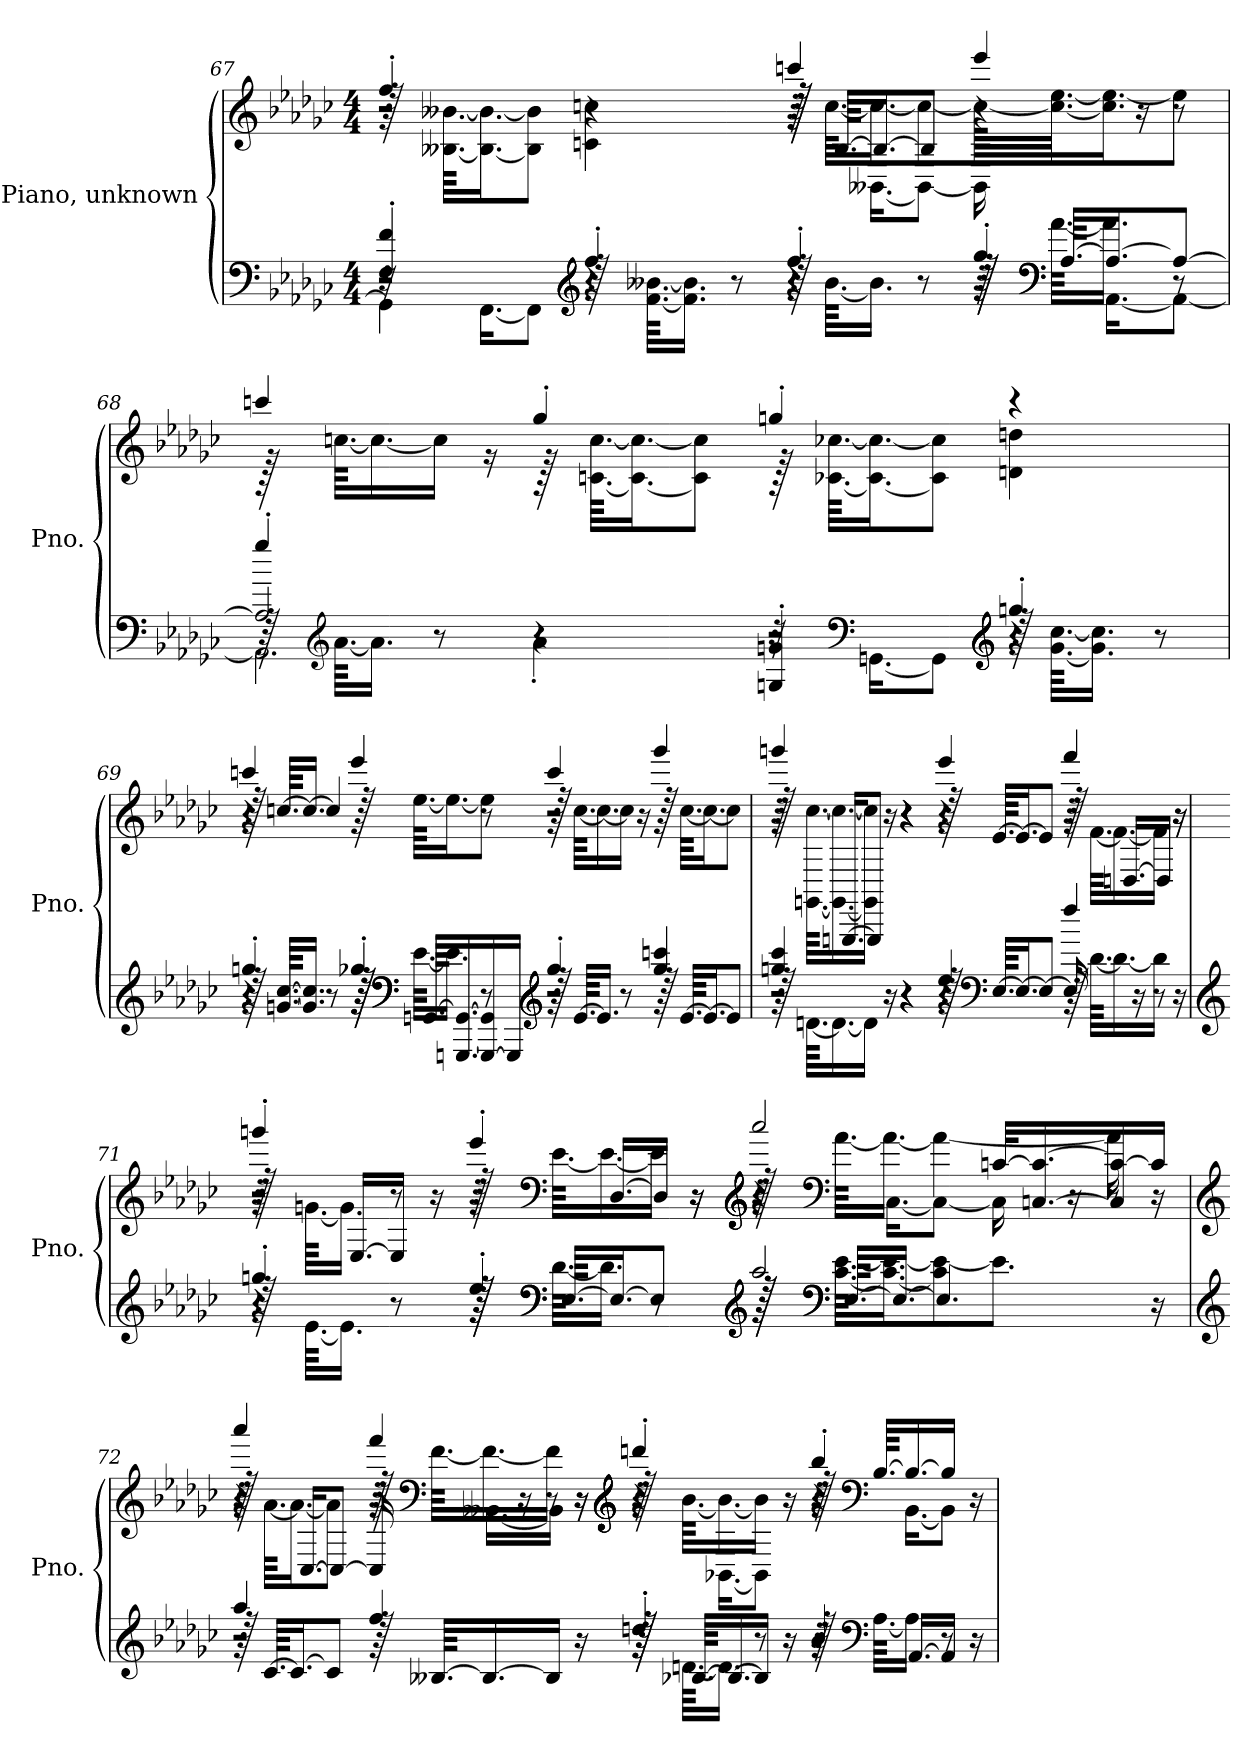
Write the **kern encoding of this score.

**kern	**kern
*part1	*part1
*staff2	*staff1
*I"Piano, unknown	*
*I'Pno.	*
!!LO:PB:g=z
*clefF4	*clefG2
*k[b-e-a-d-g-c-]	*k[b-e-a-d-g-c-]
*M4/4	*M4/4
=67	=67
*^	*^
*	*^	*	*^
*	*	*^	*	*	*^
4F/' 4f/'	32r	2r	4GG-\]	4ff'/	128r	2r	2r
.	.	.	.	.	[64.B--X\ [64.b--X\KKLL	.	.
.	[16.FF\KL	.	.	.	16.B--\_ 16.b--\_J	.	.
.	8FF\J]	.	.	.	8B--\] 8b--\]J	.	.
*clefG2	*	*	*	*	*	*	*
4ff'/	128r	.	4r	4r	4cn\ 4ccn\	.	.
.	[64.f\ [64.b--X\KKLL	.	.	.	.	.	.
.	16.f\] 16.b--\]JJ	.	.	.	.	.	.
.	8r	.	.	.	.	.	.
4ff'/	128r	4r	4r	4cccn/	128r	128r	32r
.	[64.b--\KKLL	.	.	.	[64.cc\KKLL	[64.B--/KKLL	.
.	16.b--\JJ]	.	.	.	16.cc\J_	16.B--/J_	[16.BB--X\KL
.	8r	.	.	.	8cc\_	8B--/J]	8BB--\J_
4gg-'/	128r	128r	32r	4eee-/	128cc\KLLL_	4r	16BB--\]
*clefF4	*	*	*	*	*	*	*
.	[64.a-\KKLL	[64.A-/KKLL	.	.	64.cc\_ [64.ee-\JJ	.	.
.	16.a-\JJ]	16.A-/J_	[16.AA-\KL	.	16.cc\] 16.ee-\_J	.	.
.	.	.	.	.	.	.	16r
.	8r	8A-/J_	8AA-\J_	.	8ee-\J]	.	8r
*	*	*	*	*	*v	*v	*v
!!LO:LB:g=z
=68	=68	=68	=68	=68	=68
4gg-'/	128r	2A-/]	2.AA-\]	4cccn/	128r
*clefG2	*	*	*	*	*
.	[64.a-\KKLL	.	.	.	[64.ccn\KKLL
.	16.a-\JJ]	.	.	.	16.cc\_
.	8r	.	.	.	16cc\JJ]
.	.	.	.	.	16r
4r	4a-'\	.	.	4gg-'/	128r
.	.	.	.	.	[64.cn\ [64.cc\KKLL
.	.	.	.	.	16.c\_ 16.cc\_J
.	.	.	.	.	8c\] 8cc\]J
4Gn/' 4gn/'	32r	2r	.	4ggn'/	128r
.	.	.	.	.	[64.c-X\ [64.cc-X\KKLL
*clefF4	*	*	*	*	*
.	[16.GGn\KL	.	.	.	16.c-\_ 16.cc-\_J
.	8GG\J]	.	.	.	8c-\] 8cc-\]J
*clefG2	*	*	*	*	*
4ggn'/	128r	.	4r	4r	4dn\ 4ddn\
.	[64.g\ [64.cc-\KKLL	.	.	.	.
.	16.g\] 16.cc-\]JJ	.	.	.	.
.	8r	.	.	.	.
*	*	*v	*v	*	*
!!LO:LB:g=z
=69	=69	=69	=69	=69
*	*	*	*	*^
4ggn'/	4r	128r	4cccn/	4r	128r
.	.	[64.gn/ [64.cc-/KKLL	.	.	[64.ccn/KKLL
.	.	16.g/] 16.cc-/]JJ	.	.	16.cc/JJ_
.	.	8r	.	.	4cc/]
4gg-X'/	128r	128r	4eee-/	128r	.
*clefF4	*	*	*	*	*
.	[64.e-\KKLL	[64.GGn/KKLL	.	[64.ee-\KKLL	.
.	16.e-\JJ]	[16.GGGn/ 16.GG/_	.	16.ee-\J_	.
.	8r	16GGG/_ 16GG/]	.	8ee-\J]	8r
.	.	16GGG/JJ]	.	.	.
*clefG2	*	*	*	*	*
4gg-'/	2r	128r	4ccc/	128r	2r
.	.	[64.e-/KKLL	.	[64.cc\KKLL	.
.	.	16.e-/JJ]	.	16.cc\_	.
.	.	8r	.	16cc\JJ]	.
.	.	.	.	16r	.
4gg-/ 4cccn/	.	128r	4ggg-/	128r	.
.	.	[64.e-/KKLL	.	[64.cc\KKLL	.
.	.	16.e-/J_	.	16.cc\J_	.
.	.	8e-/J]	.	8cc\J]	.
!!LO:LB:g=z	!!	!!
=70	=70	=70	=70	=70	=70
4ggn/ 4ccc-/	128r	2r	4gggn/	128r	32r
.	[64.dn\KKLL	.	.	[64.GGn\ [64.cc-\KKLL	.
.	16.d\_	.	.	16.GG\_ 16.cc-\_	[16.GGGn/KL
.	16d\JJ]	.	.	16GG\] 16cc-\]JJ	8GGG/J]
.	16r	.	.	16r	.
4r	4r	.	4r	4r	4r
4ee-/	4r	128r	4eee-/	4r	128r
*clefF4	*	*	*	*	*
.	.	[64.E-/KKLL	.	.	[64.e-/KKLL
.	.	16.E-/J_	.	.	16.e-/J_
.	.	8E-/J_	.	.	8e-/J]
4ff/	128r	16E-/]	4fff/	128r	32r
.	[64.d\KKLL	.	.	[64.f\KKLL	.
.	16.d\_	.	.	16.f\_	[16.Dn/LL
.	.	16r	.	.	.
.	16d\JJ]	8r	.	16f\JJ]	16D/JJ]
.	16r	.	.	16r	16r
*	*	*	*v	*v	*v
!!LO:LB:g=z
=71	=71	=71	=71
*clefG2	*	*	*
*	*	*	*^
*	*	*	*	*^
*	*	*	*	*	*^
4ggn'/	128r	4r	4gggn'/	128r	32r	2r
.	[64.e-\KKLL	.	.	[64.gn\KKLL	.	.
.	16.e-\JJ]	.	.	16.g\JJ]	[16.E-/LL	.
.	8r	.	.	8r	16E-/JJ]	.
.	.	.	.	.	16r	.
4ee-'/	128r	128r	4eee-'/	128r	32r	.
*clefF4	*	*	*clefF4	*	*	*
.	[64.d-\KKLL	[64.E-/KKLL	.	[64.e-\KKLL	.	.
.	16.d-\JJ]	16.E-/J_	.	16.e-\_	[16.D-/LL	.
.	8r	8E-/J]	.	16e-\JJ]	16D-/JJ]	.
.	.	.	.	16r	16r	.
*clefG2	*	*	*clefG2	*	*	*
2aa-/	128r	128r	2aaa-/	128r	4r	32r
*clefF4	*	*	*clefF4	*	*	*
.	[64.c-\ [64.e-\KKLL	[64.E-/KKLL	.	[64.a-\KKLL	.	.
.	16.c-\_ 16.e-\_J	16.E-/JJ_	.	16.a-\JJ_	.	[16.C-\KL
.	8c-\] 8e-\_	4.E-/]	.	4a-\_	.	8C-\J_
.	8.e-\J]	.	.	.	[32cn/KLL	16C-\]
.	.	.	.	.	[16.Cn/ 16.c/_	.
.	.	.	.	.	.	16r
.	.	.	.	16a-\]	16C/] 16c/_	8r
.	16r	.	.	16r	16c/JJ]	.
!!LO:LB:g=z	!!	!!	!!
=72	=72	=72	=72	=72	=72	=72
*clefG2	*	*	*clefG2	*	*	*
4aa-/	2r	128r	4aaa-/	128r	32r	4r
.	.	[64.c-/KKLL	.	[64.a-\KKLL	.	.
.	.	16.c-/J_	.	16.a-\J_	[16.C-/KL	.
.	.	8c-/J]	.	8a-\J]	8C-/J_	.
4ff/	.	128r	4fff/	128r	16C-/]	32r
*	*	*	*clefF4	*	*	*
.	.	[64.B--X/KKLL	.	[64.f\KKLL	.	.
.	.	16.B--/_	.	16.f\_	.	[16.BB--X\LL
.	.	.	.	.	16r	.
.	.	16B--/JJ]	.	16f\JJ]	8r	16BB--\JJ]
.	.	16r	.	16r	.	16r
*	*	*	*clefG2	*	*	*
4ddn'/	128r	128r	4dddn'/	128r	4r	32r
.	[64.dn\KKLL	[64.B-X/KKLL	.	[64.b-\KKLL	.	.
.	16.d\JJ]	16.B-/_	.	16.b-\_	.	[16.BB-X\KL
.	8r	16B-/JJ]	.	16b-\JJ]	.	8BB-\J]
.	.	16r	.	16r	.	.
4b-/	128r	32r	4bb-'/	4r	128r	32r
*clefF4	*	*	*clefF4	*	*	*
.	[64.A-\KKLL	.	.	.	[64.B-/KKLL	.
.	16.A-\JJ]	[16.AA-/LL	.	.	16.B-/_	[16.BB-\KL
.	8r	16AA-/JJ]	.	.	16B-/JJ]	8BB-\J]
.	.	16r	.	.	16r	.
*v	*v	*v	*	*	*	*
*	*v	*v	*v	*v
=	=
*-	*-
